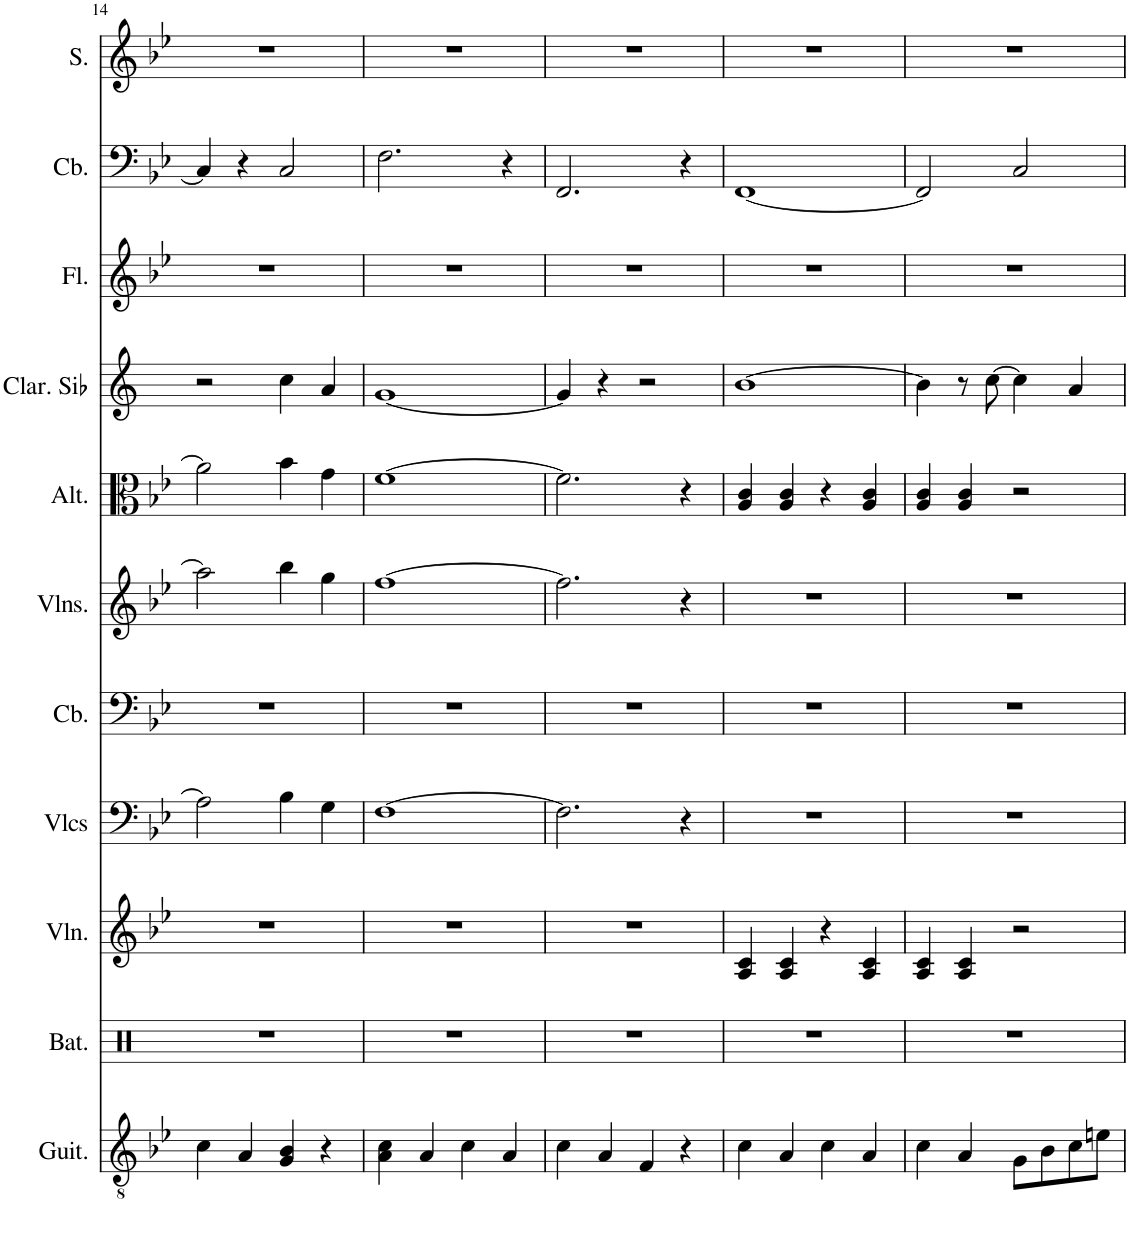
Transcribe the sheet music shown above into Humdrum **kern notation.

**kern	**kern	**kern	**kern	**kern	**kern	**kern	**kern	**kern	**kern	**kern
*part11	*part10	*part9	*part8	*part7	*part6	*part5	*part4	*part3	*part2	*part1
*staff11	*staff10	*staff9	*staff8	*staff7	*staff6	*staff5	*staff4	*staff3	*staff2	*staff1
*I"Guitare classique, Acoustic Grand Piano	*I"Batterie, Drums	*I"Violon, Acoustic Grand Piano	*I"Violoncelles, Acoustic Grand Piano	*I"Contrebasse, Acoustic Grand Piano	*I"Violons, Acoustic Grand Piano	*I"Alto, Acoustic Grand Piano	*I"Clarinette en Sib, Acoustic Grand Piano	*I"Flûte, Acoustic Grand Piano	*I"Contrebasse, Acoustic Grand Piano	*I"Soprano, Acoustic Grand Piano
*I'Guit.	*I'Bat.	*I'Vln.	*I'Vlcs	*I'Cb.	*I'Vlns.	*I'Alt.	*I'Clar. Sib	*I'Fl.	*I'Cb.	*I'S.
!!LO:PB:g=z
*clefGv2	*clefX	*clefG2	*clefF4	*clefF4	*clefG2	*clefC3	*clefG2	*clefG2	*clefF4	*clefG2
*	*	*	*	*Trd7c12	*	*	*Trd1c2	*	*Trd7c12	*
*k[b-e-]	*k[]	*k[b-e-]	*k[b-e-]	*k[b-e-]	*k[b-e-]	*k[b-e-]	*k[]	*k[b-e-]	*k[b-e-]	*k[b-e-]
*M4/4	*M4/4	*M4/4	*M4/4	*M4/4	*M4/4	*M4/4	*M4/4	*M4/4	*M4/4	*M4/4
=14	=14	=14	=14	=14	=14	=14	=14	=14	=14	=14
4c\	1r	1r	2A\]	1r	2aa\]	2a\]	2r	1r	4C/]	1r
4A/	.	.	.	.	.	.	.	.	4r	.
4G/ 4B-/	.	.	4B-\	.	4bb-\	4b-\	4cc\	.	2C/	.
4r	.	.	4G\	.	4gg\	4g\	4a/	.	.	.
=15	=15	=15	=15	=15	=15	=15	=15	=15	=15	=15
4A\ 4c\	1r	1r	[1F	1r	[1ff	[1f	[1g	1r	2.F\	1r
4A/	.	.	.	.	.	.	.	.	.	.
4c\	.	.	.	.	.	.	.	.	.	.
4A/	.	.	.	.	.	.	.	.	4r	.
=16	=16	=16	=16	=16	=16	=16	=16	=16	=16	=16
4c\	1r	1r	2.F\]	1r	2.ff\]	2.f\]	4g/]	1r	2.FF/	1r
4A/	.	.	.	.	.	.	4r	.	.	.
4F/	.	.	.	.	.	.	2r	.	.	.
4r	.	.	4r	.	4r	4r	.	.	4r	.
=17	=17	=17	=17	=17	=17	=17	=17	=17	=17	=17
4c\	1r	4A/ 4c/	1r	1r	1r	4A/ 4c/	[1b	1r	[1FF	1r
4A/	.	4A/ 4c/	.	.	.	4A/ 4c/	.	.	.	.
4c\	.	4r	.	.	.	4r	.	.	.	.
4A/	.	4A/ 4c/	.	.	.	4A/ 4c/	.	.	.	.
=18	=18	=18	=18	=18	=18	=18	=18	=18	=18	=18
4c\	1r	4A/ 4c/	1r	1r	1r	4A/ 4c/	4b\]	1r	2FF/]	1r
4A/	.	4A/ 4c/	.	.	.	4A/ 4c/	8r	.	.	.
.	.	.	.	.	.	.	[8cc\	.	.	.
8G\L	.	2r	.	.	.	2r	4cc\]	.	2C/	.
8B-\	.	.	.	.	.	.	.	.	.	.
8c\	.	.	.	.	.	.	4a/	.	.	.
8en\J	.	.	.	.	.	.	.	.	.	.
=	=	=	=	=	=	=	=	=	=	=
*-	*-	*-	*-	*-	*-	*-	*-	*-	*-	*-
